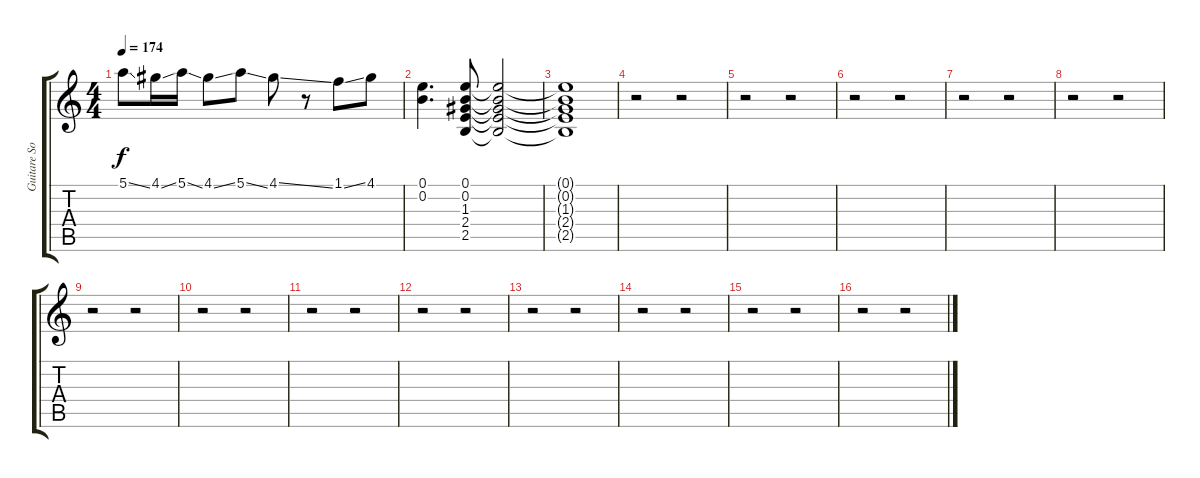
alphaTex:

\track ("Guitare Solo" "Guitare So") {instrument acousticguitarsteel}
\staff {score tabs}
\tuning (E4 B3 G3 D3 A2 E2) {hide}
\ts (4 4)
\tempo 174
\clef g2
\ks c
5.1{ss}.8{dy f} 4.1{ss}.16 5.1{ss}.16 4.1{ss}.8 5.1{ss}.8 4.1{ss}.8 r.8 1.1{ss}.8 4.1.8 |
(0.1 0.2).4{d} (0.1 0.2 1.3 2.4 2.5).8 (0.1{t} 0.2{t} 1.3{t} 2.4{t} 2.5{t}).2 |
(0.1{t} 0.2{t} 1.3{t} 2.4{t} 2.5{t}).1 |
r.2 r.2 |
r.2 r.2 |
r.2 r.2 |
r.2 r.2 |
r.2 r.2 |
r.2 r.2 |
r.2 r.2 |
r.2 r.2 |
r.2 r.2 |
r.2 r.2 |
r.2 r.2 |
r.2 r.2 |
r.2 r.2
